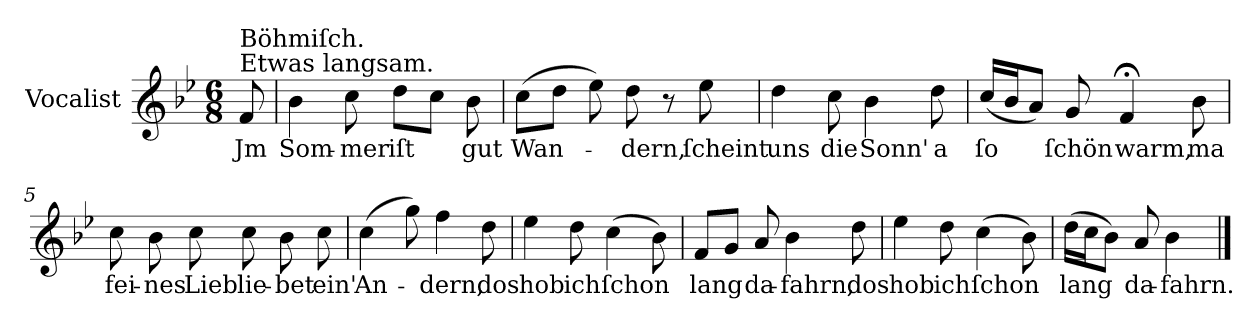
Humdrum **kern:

**kern	**text
*part1	*part1
*staff1	*staff1
*I"Vocalist	*
*k[b-e-]	*
*B-:	*
*M6/8	*
=	=
!LO:TX:a:t=Etwas langsam.	!
!LO:TX:a:t=Böhmiſch.	!
8f	Jm
=1	=1
4b-	Som-
8cc	-mer
8ddL	iſt
8ccJ	.
8b-	gut
=2	=2
(8ccL	Wan-
8ddJ	.
8ee-)	.
8dd	-dern,
8r	.
8ee-	ſcheint
=3	=3
4dd	uns
8cc	die
4b-	Sonn'
8dd	a
=4	=4
(16cc/LL	ſo
16b-J	.
8aJ)	.
8g	ſchön
4f;<	warm,
8b-	ma
=5	=5
8cc	fei-
8b-	-nes
8cc	Lieb
8cc	lie-
8b-	-bet
8cc	ein'
=6	=6
(4cc	An-
8gg)	.
4ff	-dern,
8dd	dos
=7	=7
4ee-	hob
8dd	ich
(4cc	ſchon
8b-)	.
=8	=8
8fL	lang
8gJ	.
8a	da-
4b-	-fahrn,
8dd	dos
=9	=9
4ee-	hob
8dd	ich
(4cc	ſchon
8b-)	.
=10	=10
(16ddLL	lang
16ccJ	.
8b-J)	.
8a	da-
4b-	-fahrn.
==	==
*-	*-
